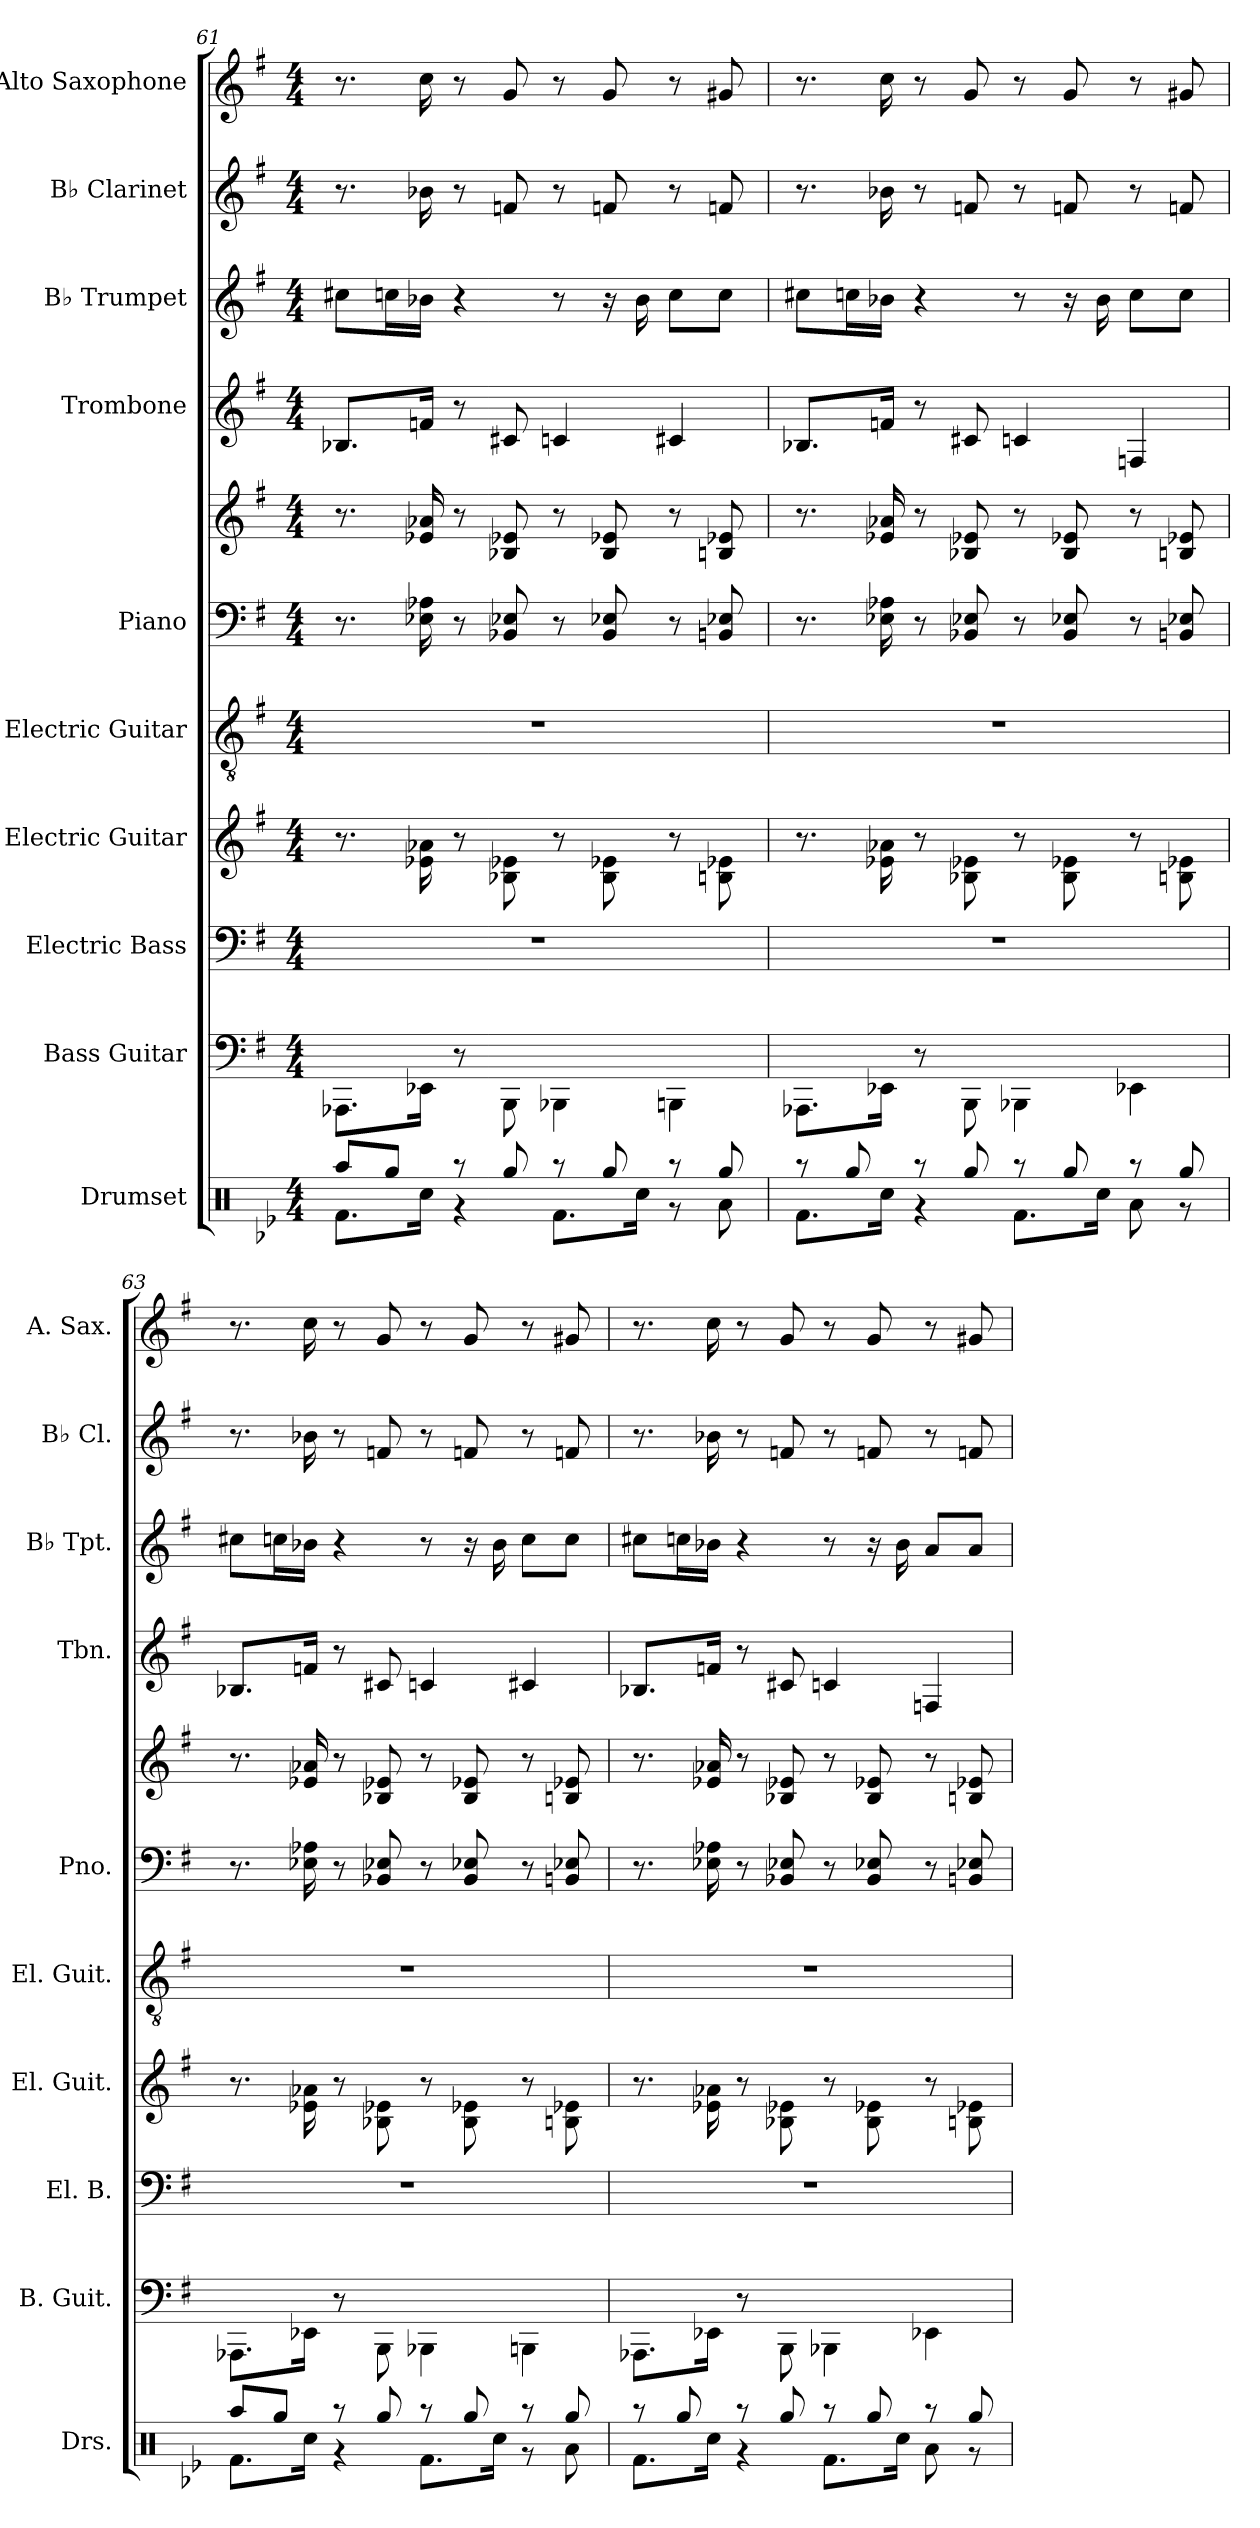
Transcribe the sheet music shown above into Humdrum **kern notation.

**kern	**kern	**kern	**kern	**kern	**kern	**kern	**kern	**kern	**kern	**kern
*part10	*part9	*part8	*part7	*part6	*part5	*part5	*part4	*part3	*part2	*part1
*staff11	*staff10	*staff9	*staff8	*staff7	*staff6	*staff5	*staff4	*staff3	*staff2	*staff1
*I"Drumset	*I"Bass Guitar	*I"Electric Bass	*I"Electric Guitar	*I"Electric Guitar	*I"Piano	*	*I"Trombone	*I"B♭ Trumpet	*I"B♭ Clarinet	*I"Alto Saxophone
*I'Drs.	*I'B. Guit.	*I'El. B.	*I'El. Guit.	*I'El. Guit.	*I'Pno.	*	*I'Tbn.	*I'B♭ Tpt.	*I'B♭ Cl.	*I'A. Sax.
!!LO:PB:g=z
*clefX	*	*clefF4	*	*clefGv2	*clefF4	*clefG2	*clefG2	*clefG2	*clefG2	*clefG2
*	*ITrd7c12	*ITrd7c12	*	*	*	*	*ITrd1c2	*ITrd1c2	*ITrd1c2	*ITrd5c9
*k[b-e-]	*k[f#]	*k[f#]	*k[f#]	*k[f#]	*k[f#]	*k[f#]	*k[b-]	*k[b-]	*k[b-]	*k[b-e-]
*M4/4	*M4/4	*M4/4	*M4/4	*M4/4	*M4/4	*M4/4	*M4/4	*M4/4	*M4/4	*M4/4
=61	=61	=61	=61	=61	=61	=61	=61	=61	=61	=61
*^	*	*	*	*	*	*	*	*	*	*
8Raa/L	8.Rf\L	8.AAAA-X\L	1r	8.r	1r	8.r	8.r	8.A-X/L	8bn\L	8.r	8.r
8Rgg/J	.	.	.	.	.	.	.	.	16b-X\L	.	.
.	16Rcc\Jk	16EEE-X\Jk	.	16e-X\ 16a-X\	.	16E-X\ 16A-X\	16e-X/ 16a-X/	16e-X/Jk	16a-X\JJ	16a-X\	16e-\
8r	4r	8r	.	8r	.	8r	8r	8r	4r	8r	8r
8Rgg/	.	8BBBB\	.	8B-X\ 8e-X\	.	8BB-X/ 8E-X/	8B-X/ 8e-X/	8Bn/	.	8e-X/	8B-/
8r	8.Rf\L	4BBBB-X\	.	8r	.	8r	8r	4B-X/	8r	8r	8r
8Rgg/	.	.	.	8B-\ 8e-X\	.	8BB-/ 8E-X/	8B-/ 8e-X/	.	16r	8e-X/	8B-/
.	16Rcc\Jk	.	.	.	.	.	.	.	16a-\	.	.
8r	8r	4BBBBn\	.	8r	.	8r	8r	4Bn/	8b-\L	8r	8r
8Rgg/	8Ra\	.	.	8Bn\ 8e-X\	.	8BBn/ 8E-X/	8Bn/ 8e-X/	.	8b-\J	8e-X/	8Bn/
!!LO:PB:g=z
=62	=62	=62	=62	=62	=62	=62	=62	=62	=62	=62	=62
8r	8.Rf\L	8.AAAA-X\L	1r	8.r	1r	8.r	8.r	8.A-X/L	8bn\L	8.r	8.r
8Rgg/	.	.	.	.	.	.	.	.	16b-X\L	.	.
.	16Rcc\Jk	16EEE-X\Jk	.	16e-X\ 16a-X\	.	16E-X\ 16A-X\	16e-X/ 16a-X/	16e-X/Jk	16a-X\JJ	16a-X\	16e-\
8r	4r	8r	.	8r	.	8r	8r	8r	4r	8r	8r
8Rgg/	.	8BBBB\	.	8B-X\ 8e-X\	.	8BB-X/ 8E-X/	8B-X/ 8e-X/	8Bn/	.	8e-X/	8B-/
8r	8.Rf\L	4BBBB-X\	.	8r	.	8r	8r	4B-X/	8r	8r	8r
8Rgg/	.	.	.	8B-\ 8e-X\	.	8BB-/ 8E-X/	8B-/ 8e-X/	.	16r	8e-X/	8B-/
.	16Rcc\Jk	.	.	.	.	.	.	.	16a-\	.	.
8r	8Ra\	4EEE-X\	.	8r	.	8r	8r	4E-X/	8b-\L	8r	8r
8Rgg/	8r	.	.	8Bn\ 8e-X\	.	8BBn/ 8E-X/	8Bn/ 8e-X/	.	8b-\J	8e-X/	8Bn/
!!LO:PB:g=z
=63	=63	=63	=63	=63	=63	=63	=63	=63	=63	=63	=63
8Raa/L	8.Rf\L	8.AAAA-X\L	1r	8.r	1r	8.r	8.r	8.A-X/L	8bn\L	8.r	8.r
8Rgg/J	.	.	.	.	.	.	.	.	16b-X\L	.	.
.	16Rcc\Jk	16EEE-X\Jk	.	16e-X\ 16a-X\	.	16E-X\ 16A-X\	16e-X/ 16a-X/	16e-X/Jk	16a-X\JJ	16a-X\	16e-\
8r	4r	8r	.	8r	.	8r	8r	8r	4r	8r	8r
8Rgg/	.	8BBBB\	.	8B-X\ 8e-X\	.	8BB-X/ 8E-X/	8B-X/ 8e-X/	8Bn/	.	8e-X/	8B-/
8r	8.Rf\L	4BBBB-X\	.	8r	.	8r	8r	4B-X/	8r	8r	8r
8Rgg/	.	.	.	8B-\ 8e-X\	.	8BB-/ 8E-X/	8B-/ 8e-X/	.	16r	8e-X/	8B-/
.	16Rcc\Jk	.	.	.	.	.	.	.	16a-\	.	.
8r	8r	4BBBBn\	.	8r	.	8r	8r	4Bn/	8b-\L	8r	8r
8Rgg/	8Ra\	.	.	8Bn\ 8e-X\	.	8BBn/ 8E-X/	8Bn/ 8e-X/	.	8b-\J	8e-X/	8Bn/
!!LO:PB:g=z
=64	=64	=64	=64	=64	=64	=64	=64	=64	=64	=64	=64
8r	8.Rf\L	8.AAAA-X\L	1r	8.r	1r	8.r	8.r	8.A-X/L	8bn\L	8.r	8.r
8Rgg/	.	.	.	.	.	.	.	.	16b-X\L	.	.
.	16Rcc\Jk	16EEE-X\Jk	.	16e-X\ 16a-X\	.	16E-X\ 16A-X\	16e-X/ 16a-X/	16e-X/Jk	16a-X\JJ	16a-X\	16e-\
8r	4r	8r	.	8r	.	8r	8r	8r	4r	8r	8r
8Rgg/	.	8BBBB\	.	8B-X\ 8e-X\	.	8BB-X/ 8E-X/	8B-X/ 8e-X/	8Bn/	.	8e-X/	8B-/
8r	8.Rf\L	4BBBB-X\	.	8r	.	8r	8r	4B-X/	8r	8r	8r
8Rgg/	.	.	.	8B-\ 8e-X\	.	8BB-/ 8E-X/	8B-/ 8e-X/	.	16r	8e-X/	8B-/
.	16Rcc\Jk	.	.	.	.	.	.	.	16a-\	.	.
8r	8Ra\	4EEE-X\	.	8r	.	8r	8r	4E-X/	8g/L	8r	8r
8Rgg/	8r	.	.	8Bn\ 8e-X\	.	8BBn/ 8E-X/	8Bn/ 8e-X/	.	8g/J	8e-X/	8Bn/
*v	*v	*	*	*	*	*	*	*	*	*	*
=	=	=	=	=	=	=	=	=	=	=
*-	*-	*-	*-	*-	*-	*-	*-	*-	*-	*-
